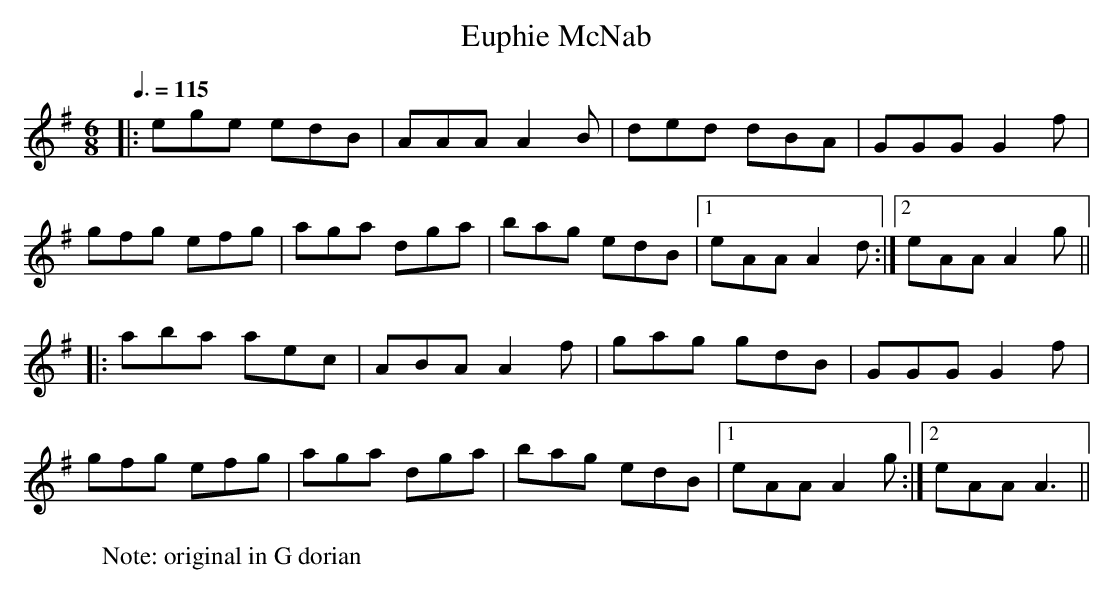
X:1
T:Euphie McNab
M:6/8
L:1/8
Q:3/8=115
K:Ador
|: ege edB | AAA A2B | ded dBA | GGG G2f |
gfg efg | aga dga | bag edB |1 eAA A2d :|2 eAA A2g ||
|: aba aec | ABA A2f | gag gdB | GGG G2f |
gfg efg | aga dga | bag edB |1 eAA A2g :|2 eAA A3 ||
W:Note: original in G dorian
